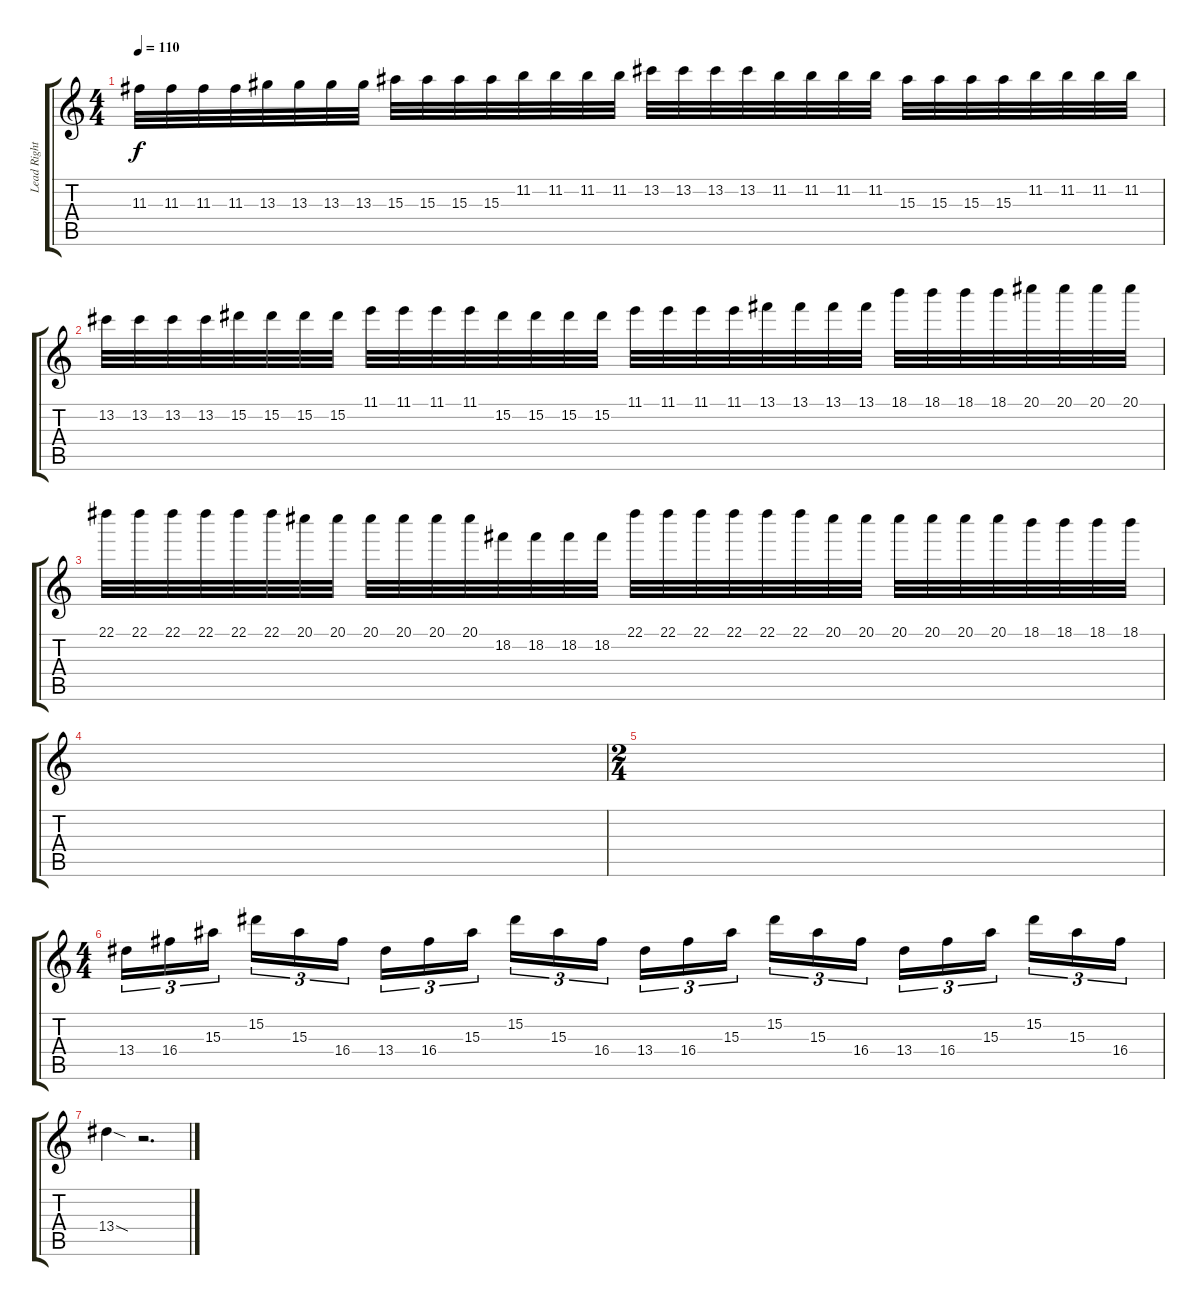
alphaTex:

\track ("Lead Right" "Lead Right") {instrument overdrivenguitar}
\staff {score tabs}
\tuning (F4 C4 G3 D3 A2 E2) {hide}
\ts (4 4)
\tempo 110
\clef g2
\ks c
11.3.32{dy f} 11.3.32 11.3.32 11.3.32 13.3.32 13.3.32 13.3.32 13.3.32 15.3.32 15.3.32 15.3.32 15.3.32 11.2.32 11.2.32 11.2.32 11.2.32 13.2.32 13.2.32 13.2.32 13.2.32 11.2.32 11.2.32 11.2.32 11.2.32 15.3.32 15.3.32 15.3.32 15.3.32 11.2.32 11.2.32 11.2.32 11.2.32 |
13.2.32 13.2.32 13.2.32 13.2.32 15.2.32 15.2.32 15.2.32 15.2.32 11.1.32 11.1.32 11.1.32 11.1.32 15.2.32 15.2.32 15.2.32 15.2.32 11.1.32 11.1.32 11.1.32 11.1.32 13.1.32 13.1.32 13.1.32 13.1.32 18.1.32 18.1.32 18.1.32 18.1.32 20.1.32 20.1.32 20.1.32 20.1.32 |
22.1.32 22.1.32 22.1.32 22.1.32 22.1.32 22.1.32 20.1.32 20.1.32 20.1.32 20.1.32 20.1.32 20.1.32 18.2.32 18.2.32 18.2.32 18.2.32 22.1.32 22.1.32 22.1.32 22.1.32 22.1.32 22.1.32 20.1.32 20.1.32 20.1.32 20.1.32 20.1.32 20.1.32 18.1.32 18.1.32 18.1.32 18.1.32 |
|
\ts (2 4)
|
\ts (4 4)
13.4.16{tu (3 2)} 16.4.16{tu (3 2)} 15.3.16{tu (3 2) beam splitsecondary} 15.2.16{tu (3 2)} 15.3.16{tu (3 2)} 16.4.16{tu (3 2)} 13.4.16{tu (3 2)} 16.4.16{tu (3 2)} 15.3.16{tu (3 2) beam splitsecondary} 15.2.16{tu (3 2)} 15.3.16{tu (3 2)} 16.4.16{tu (3 2)} 13.4.16{tu (3 2)} 16.4.16{tu (3 2)} 15.3.16{tu (3 2) beam splitsecondary} 15.2.16{tu (3 2)} 15.3.16{tu (3 2)} 16.4.16{tu (3 2)} 13.4.16{tu (3 2)} 16.4.16{tu (3 2)} 15.3.16{tu (3 2) beam splitsecondary} 15.2.16{tu (3 2)} 15.3.16{tu (3 2)} 16.4.16{tu (3 2)} |
13.4{sod}.4 r.2{d}
